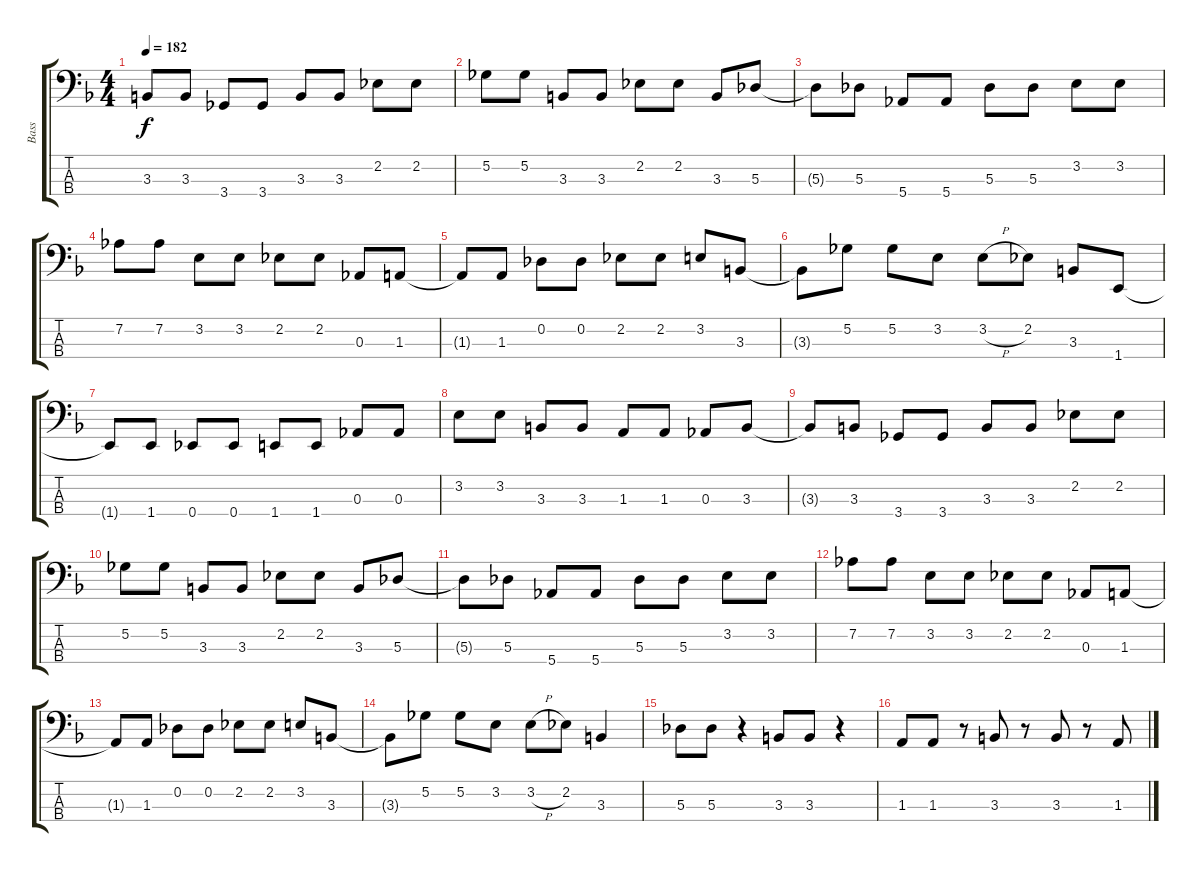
\track ("Bass" "Bass") {instrument electricbasspick}
\staff {score tabs}
\tuning (Gb2 Db2 Ab1 Eb1) {hide}
\ts (4 4)
\tempo 182
\clef f4
\ks f
3.3{t}.8{dy f} 3.3.8 3.4.8 3.4.8 3.3.8 3.3.8 2.2.8 2.2.8 |
5.2.8 5.2.8 3.3.8 3.3.8 2.2.8 2.2.8 3.3.8 5.3.8 |
5.3{t}.8 5.3.8 5.4.8 5.4.8 5.3.8 5.3.8 3.2.8 3.2.8 |
7.2.8 7.2.8 3.2.8 3.2.8 2.2.8 2.2.8 0.3.8 1.3.8 |
1.3{t}.8 1.3.8 0.2.8 0.2.8 2.2.8 2.2.8 3.2.8 3.3.8 |
3.3{t}.8 5.2.8 5.2.8 3.2.8 3.2{h}.8 2.2.8 3.3.8 1.4.8 |
1.4{t}.8 1.4.8 0.4.8 0.4.8 1.4.8 1.4.8 0.3.8 0.3.8 |
3.2.8 3.2.8 3.3.8 3.3.8 1.3.8 1.3.8 0.3.8 3.3.8 |
3.3{t}.8 3.3.8 3.4.8 3.4.8 3.3.8 3.3.8 2.2.8 2.2.8 |
5.2.8 5.2.8 3.3.8 3.3.8 2.2.8 2.2.8 3.3.8 5.3.8 |
5.3{t}.8 5.3.8 5.4.8 5.4.8 5.3.8 5.3.8 3.2.8 3.2.8 |
7.2.8 7.2.8 3.2.8 3.2.8 2.2.8 2.2.8 0.3.8 1.3.8 |
1.3{t}.8 1.3.8 0.2.8 0.2.8 2.2.8 2.2.8 3.2.8 3.3.8 |
3.3{t}.8 5.2.8 5.2.8 3.2.8 3.2{h}.8 2.2.8 3.3.4 |
5.3.8 5.3.8 r.4 3.3.8 3.3.8 r.4 |
1.3.8 1.3.8 r.8 3.3.8 r.8 3.3.8 r.8 1.3.8
